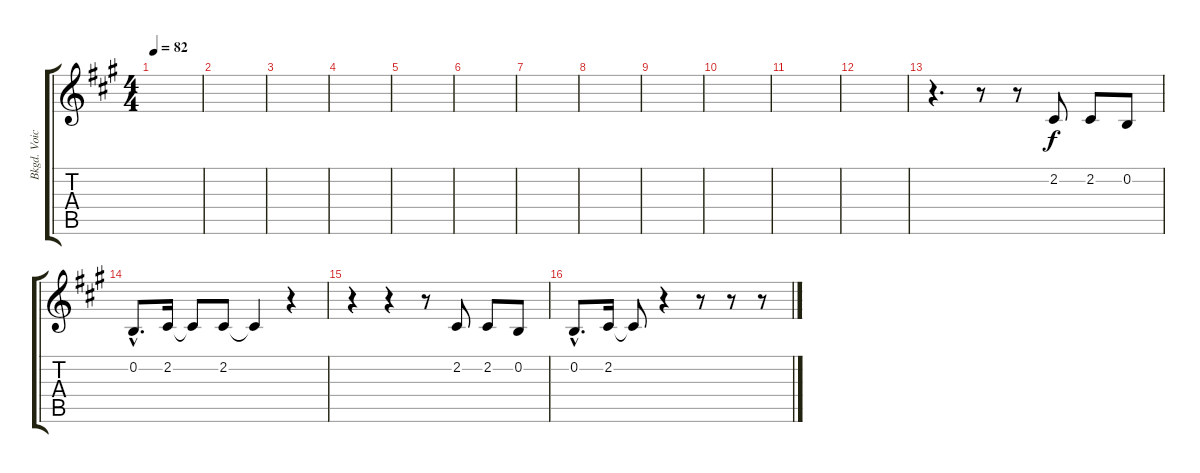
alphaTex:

\track ("Bkgd. Voice" "Bkgd. Voic") {instrument violin}
\staff {score tabs}
\tuning (E4 B3 G3 D3 A2 E2) {hide}
\ts (4 4)
\tempo 82
\clef g2
\ks a
|
|
|
|
|
|
|
|
|
|
|
|
r.4{d} r.8 r.8 2.2.8 2.2.8 0.2.8 |
0.2{hac}.8{d} 2.2.16 2.2{t}.8 2.2.8 2.2{t}.4 r.4 |
r.4 r.4 r.8 2.2.8 2.2.8 0.2.8 |
0.2{hac}.8{d} 2.2.16 2.2{t}.8 r.4 r.8 r.8 r.8
